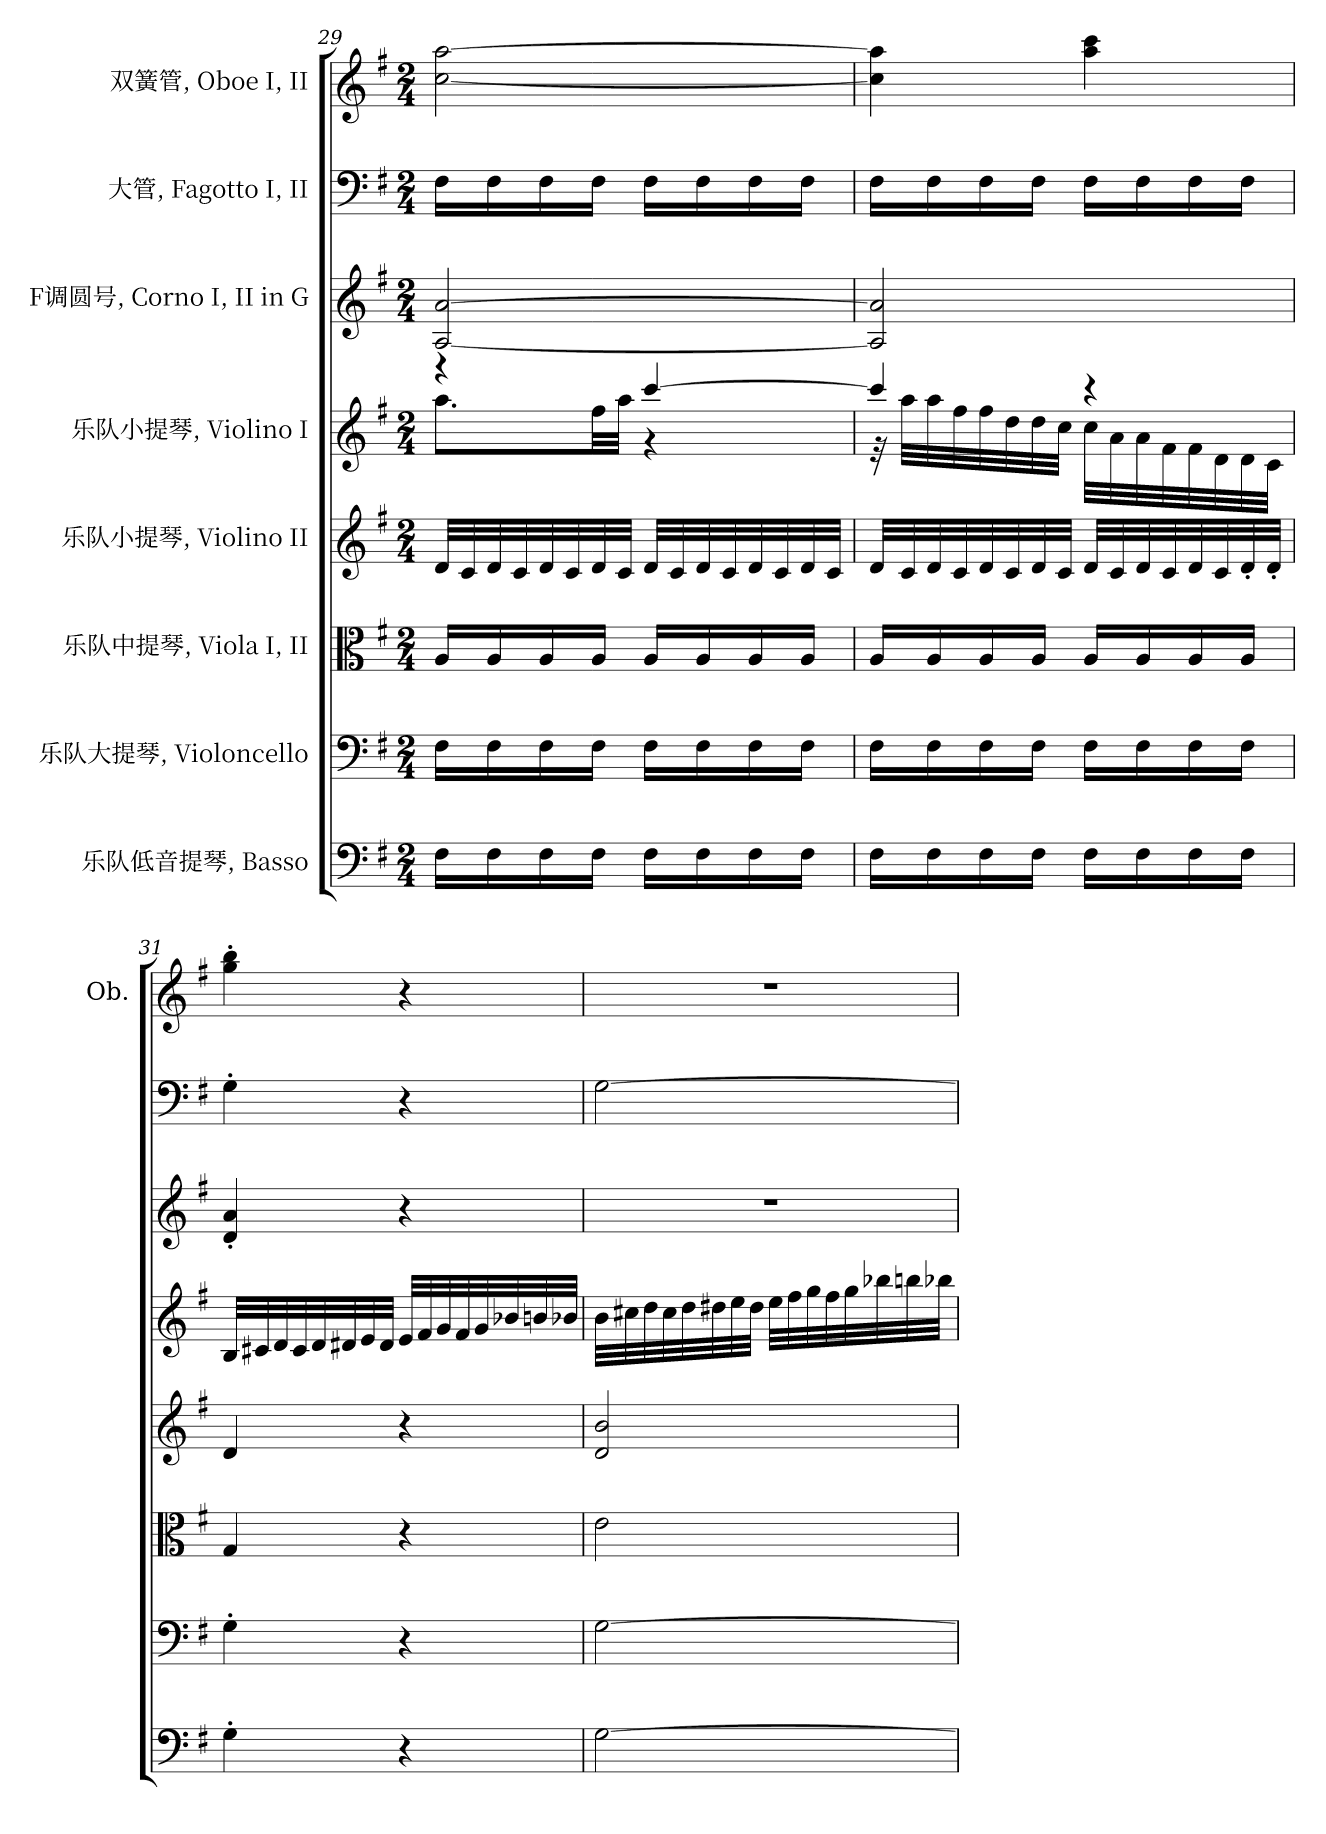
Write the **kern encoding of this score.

**kern	**kern	**kern	**kern	**kern	**kern	**kern	**kern
*part8	*part7	*part6	*part5	*part4	*part3	*part2	*part1
*staff8	*staff7	*staff6	*staff5	*staff4	*staff3	*staff2	*staff1
*I"乐队低音提琴, Basso	*I"乐队大提琴, Violoncello	*I"乐队中提琴, Viola I, II	*I"乐队小提琴, Violino II	*I"乐队小提琴, Violino I	*I"F调圆号, Corno I, II in G	*I"大管, Fagotto I, II	*I"双簧管, Oboe I, II
*	*	*	*	*	*	*	*I'Ob.
*clefF4	*clefF4	*clefC3	*clefG2	*clefG2	*clefG2	*clefF4	*clefG2
*ITrd7c12	*	*	*	*	*ITrd4c7	*	*
*k[f#]	*k[f#]	*k[f#]	*k[f#]	*k[f#]	*k[]	*k[f#]	*k[f#]
*M2/4	*M2/4	*M2/4	*M2/4	*M2/4	*M2/4	*M2/4	*M2/4
=29	=29	=29	=29	=29	=29	=29	=29
*	*	*	*	*^	*	*	*
16FF#\LL	16F#\LL	16A/LL	32d/LLL	4r	8.aa\L	[2D/ [2d/	16F#\LL	[2cc\ [2aa\
.	.	.	32c/	.	.	.	.	.
16FF#\	16F#\	16A/	32d/	.	.	.	16F#\	.
.	.	.	32c/	.	.	.	.	.
16FF#\	16F#\	16A/	32d/	.	.	.	16F#\	.
.	.	.	32c/	.	.	.	.	.
16FF#\JJ	16F#\JJ	16A/JJ	32d/	.	32ff#\LL	.	16F#\JJ	.
.	.	.	32c/JJJ	.	32aa\JJJ	.	.	.
16FF#\LL	16F#\LL	16A/LL	32d/LLL	[4ccc/	4r	.	16F#\LL	.
.	.	.	32c/	.	.	.	.	.
16FF#\	16F#\	16A/	32d/	.	.	.	16F#\	.
.	.	.	32c/	.	.	.	.	.
16FF#\	16F#\	16A/	32d/	.	.	.	16F#\	.
.	.	.	32c/	.	.	.	.	.
16FF#\JJ	16F#\JJ	16A/JJ	32d/	.	.	.	16F#\JJ	.
.	.	.	32c/JJJ	.	.	.	.	.
!!LO:PB:g=z
=30	=30	=30	=30	=30	=30	=30	=30	=30
16FF#\LL	16F#\LL	16A/LL	32d/LLL	4ccc/]	32r	2D/] 2d/]	16F#\LL	4cc\] 4aa\]
.	.	.	32c/	.	32aa\LLL	.	.	.
16FF#\	16F#\	16A/	32d/	.	32aa\	.	16F#\	.
.	.	.	32c/	.	32ff#\	.	.	.
16FF#\	16F#\	16A/	32d/	.	32ff#\	.	16F#\	.
.	.	.	32c/	.	32dd\	.	.	.
16FF#\JJ	16F#\JJ	16A/JJ	32d/	.	32dd\	.	16F#\JJ	.
.	.	.	32c/JJJ	.	32cc\JJJ	.	.	.
16FF#\LL	16F#\LL	16A/LL	32d/LLL	4r	32cc\LLL	.	16F#\LL	4aa\ 4ccc\
.	.	.	32c/	.	32a\	.	.	.
16FF#\	16F#\	16A/	32d/	.	32a\	.	16F#\	.
.	.	.	32c/	.	32f#\	.	.	.
16FF#\	16F#\	16A/	32d/	.	32f#\	.	16F#\	.
.	.	.	32c/	.	32d\	.	.	.
16FF#\JJ	16F#\JJ	16A/JJ	32d'/	.	32d\	.	16F#\JJ	.
.	.	.	32d'/JJJ	.	32c\JJJ	.	.	.
*	*	*	*	*v	*v	*	*	*
=31	=31	=31	=31	=31	=31	=31	=31
4GG'\	4G'\	4G/	4d/	32B/LLL	4G/' 4d/'	4G'\	4gg\' 4bb\'
.	.	.	.	32c#X/	.	.	.
.	.	.	.	32d/	.	.	.
.	.	.	.	32c#/	.	.	.
.	.	.	.	32d/	.	.	.
.	.	.	.	32d#X/	.	.	.
.	.	.	.	32e/	.	.	.
.	.	.	.	32d#/JJJ	.	.	.
4r	4r	4r	4r	32e/LLL	4r	4r	4r
.	.	.	.	32f#/	.	.	.
.	.	.	.	32g/	.	.	.
.	.	.	.	32f#/	.	.	.
.	.	.	.	32g/	.	.	.
.	.	.	.	32b-X/	.	.	.
.	.	.	.	32bn/	.	.	.
.	.	.	.	32b-X/JJJ	.	.	.
!!LO:PB:g=z
=32	=32	=32	=32	=32	=32	=32	=32
[2GG\	[2G\	2e\	2d/ 2b/	32b\LLL	2r	[2G\	2r
.	.	.	.	32cc#X\	.	.	.
.	.	.	.	32dd\	.	.	.
.	.	.	.	32cc#\	.	.	.
.	.	.	.	32dd\	.	.	.
.	.	.	.	32dd#X\	.	.	.
.	.	.	.	32ee\	.	.	.
.	.	.	.	32dd#\JJJ	.	.	.
.	.	.	.	32ee\LLL	.	.	.
.	.	.	.	32ff#\	.	.	.
.	.	.	.	32gg\	.	.	.
.	.	.	.	32ff#\	.	.	.
.	.	.	.	32gg\	.	.	.
.	.	.	.	32bb-X\	.	.	.
.	.	.	.	32bbn\	.	.	.
.	.	.	.	32bb-X\JJJ	.	.	.
=	=	=	=	=	=	=	=
*-	*-	*-	*-	*-	*-	*-	*-
